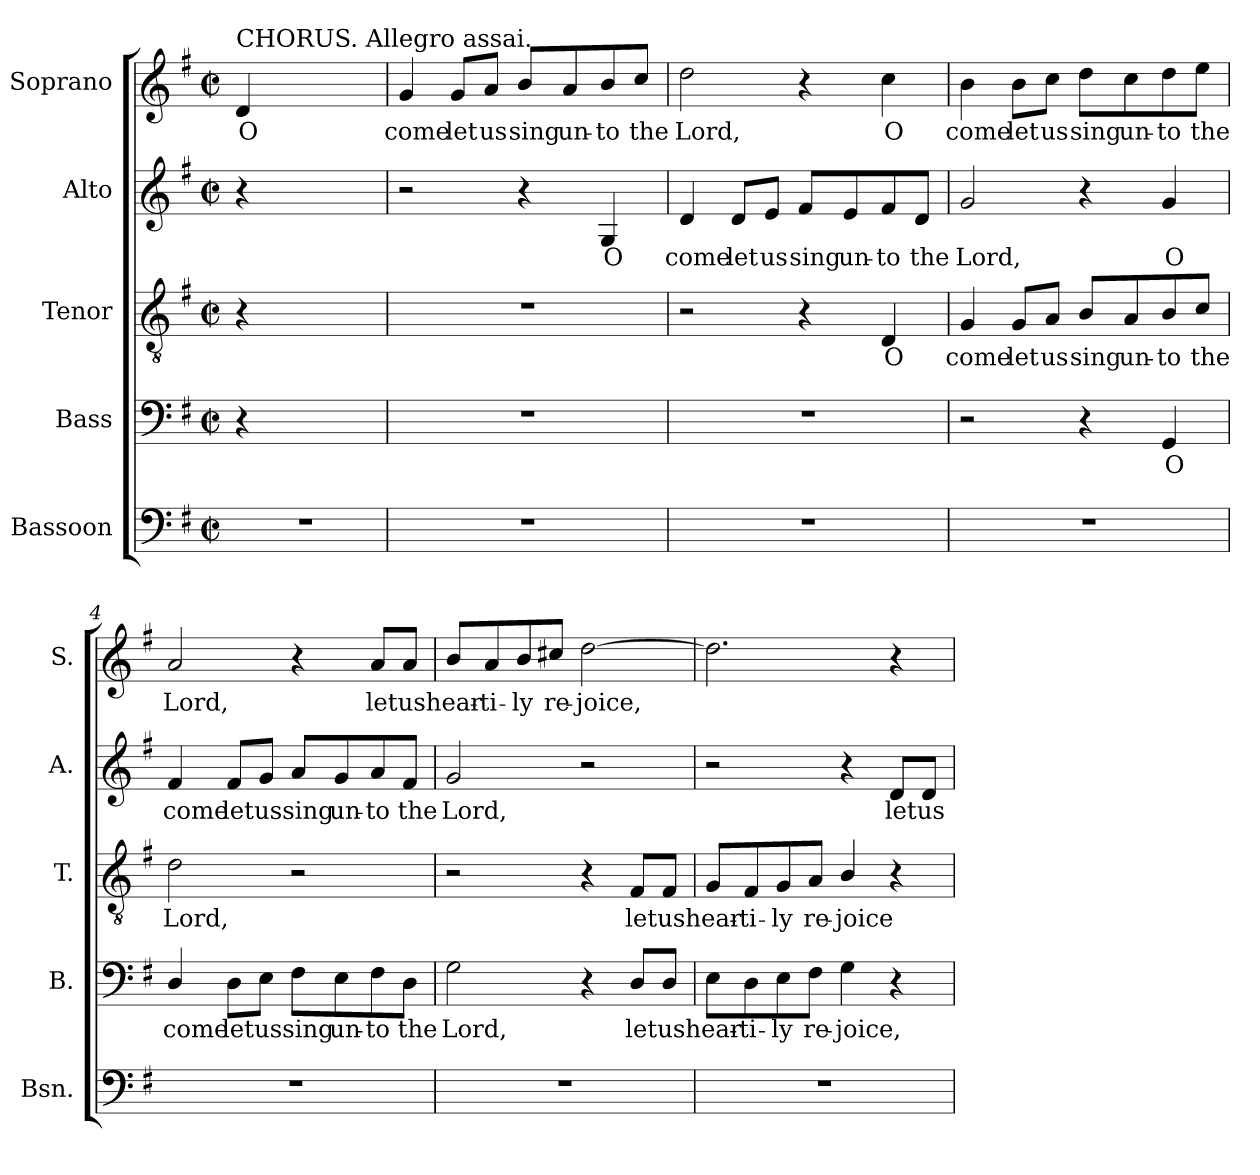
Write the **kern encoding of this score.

**kern	**kern	**text	**kern	**text	**kern	**text	**kern	**text
*part5	*part4	*part4	*part3	*part3	*part2	*part2	*part1	*part1
*staff5	*staff4	*staff4	*staff3	*staff3	*staff2	*staff2	*staff1	*staff1
*I"Bassoon	*I"Bass	*	*I"Tenor	*	*I"Alto	*	*I"Soprano	*
*I'Bsn.	*I'B.	*	*I'T.	*	*I'A.	*	*I'S.	*
!!LO:PB:g=z
*clefF4	*clefF4	*	*clefGv2	*	*clefG2	*	*clefG2	*
*	*	*	*ITrd7c12	*	*	*	*	*
*k[f#]	*k[f#]	*	*k[f#]	*	*k[f#]	*	*k[f#]	*
*G:	*G:	*	*G:	*	*G:	*	*G:	*
*M2/2	*M2/2	*	*M2/2	*	*M2/2	*	*M2/2	*
*met(c|)	*met(c|)	*	*met(c|)	*	*met(c|)	*	*met(c|)	*
=	=	=	=	=	=	=	=	=
!LO:N:vis=1	!	!	!	!	!	!	!	!
!	!	!	!	!	!	!	!LO:TX:a:t=CHORUS. Allegro assai.	!
!	!	!	!	!	!	!	!	!LO:LY:b:color=#000000
1r	4r	.	4r	.	4r	.	4di/	O
.	2.ryy	.	2.ryy	.	2.ryy	.	2.ryy	.
=1	=1	=1	=1	=1	=1	=1	=1	=1
!	!	!	!	!	!	!	!	!LO:LY:b:color=#000000
1r	1r	.	1r	.	2r	.	4gi/	come
!	!	!	!	!	!	!	!	!LO:LY:b:color=#000000
.	.	.	.	.	.	.	8gi/L	let
!	!	!	!	!	!	!	!	!LO:LY:b:color=#000000
.	.	.	.	.	.	.	8ai/J	us
!	!	!	!	!	!	!	!	!LO:LY:b:color=#000000
.	.	.	.	.	4r	.	8bi/L	sing
!	!	!	!	!	!	!	!	!LO:LY:b:color=#000000
.	.	.	.	.	.	.	8ai/	un-
!	!	!	!	!	!	!LO:LY:b:color=#000000	!	!
!	!	!	!	!	!	!	!	!LO:LY:b:color=#000000
.	.	.	.	.	4Gi/	O	8bi/	-to
!	!	!	!	!	!	!	!	!LO:LY:b:color=#000000
.	.	.	.	.	.	.	8cci/J	the
=2	=2	=2	=2	=2	=2	=2	=2	=2
!	!	!	!	!	!	!LO:LY:b:color=#000000	!	!
!	!	!	!	!	!	!	!	!LO:LY:b:color=#000000
1r	1r	.	2r	.	4di/	come	2ddi\	Lord,
!	!	!	!	!	!	!LO:LY:b:color=#000000	!	!
.	.	.	.	.	8di/L	let	.	.
!	!	!	!	!	!	!LO:LY:b:color=#000000	!	!
.	.	.	.	.	8ei/J	us	.	.
!	!	!	!	!	!	!LO:LY:b:color=#000000	!	!
.	.	.	4r	.	8f#i/L	sing	4r	.
!	!	!	!	!	!	!LO:LY:b:color=#000000	!	!
.	.	.	.	.	8ei/	un-	.	.
!	!	!	!	!LO:LY:b:color=#000000	!	!	!	!
!	!	!	!	!	!	!LO:LY:b:color=#000000	!	!
!	!	!	!	!	!	!	!	!LO:LY:b:color=#000000
.	.	.	4DDi/	O	8f#i/	-to	4cci\	O
!	!	!	!	!	!	!LO:LY:b:color=#000000	!	!
.	.	.	.	.	8di/J	the	.	.
=3	=3	=3	=3	=3	=3	=3	=3	=3
!	!	!	!	!LO:LY:b:color=#000000	!	!	!	!
!	!	!	!	!	!	!LO:LY:b:color=#000000	!	!
!	!	!	!	!	!	!	!	!LO:LY:b:color=#000000
1r	2r	.	4GGi/	come	2gi/	Lord,	4bi\	come
!	!	!	!	!LO:LY:b:color=#000000	!	!	!	!
!	!	!	!	!	!	!	!	!LO:LY:b:color=#000000
.	.	.	8GGi/L	let	.	.	8bi\L	let
!	!	!	!	!LO:LY:b:color=#000000	!	!	!	!
!	!	!	!	!	!	!	!	!LO:LY:b:color=#000000
.	.	.	8AAi/J	us	.	.	8cci\J	us
!	!	!	!	!LO:LY:b:color=#000000	!	!	!	!
!	!	!	!	!	!	!	!	!LO:LY:b:color=#000000
.	4r	.	8BBi/L	sing	4r	.	8ddi\L	sing
!	!	!	!	!LO:LY:b:color=#000000	!	!	!	!
!	!	!	!	!	!	!	!	!LO:LY:b:color=#000000
.	.	.	8AAi/	un-	.	.	8cci\	un-
!	!	!LO:LY:b:color=#000000	!	!	!	!	!	!
!	!	!	!	!LO:LY:b:color=#000000	!	!	!	!
!	!	!	!	!	!	!LO:LY:b:color=#000000	!	!
!	!	!	!	!	!	!	!	!LO:LY:b:color=#000000
.	4GGi/	O	8BBi/	-to	4gi/	O	8ddi\	-to
!	!	!	!	!LO:LY:b:color=#000000	!	!	!	!
!	!	!	!	!	!	!	!	!LO:LY:b:color=#000000
.	.	.	8Ci/J	the	.	.	8eei\J	the
=4	=4	=4	=4	=4	=4	=4	=4	=4
!	!	!LO:LY:b:color=#000000	!	!	!	!	!	!
!	!	!	!	!LO:LY:b:color=#000000	!	!	!	!
!	!	!	!	!	!	!LO:LY:b:color=#000000	!	!
!	!	!	!	!	!	!	!	!LO:LY:b:color=#000000
1r	4Di/	come	2Di\	Lord,	4f#i/	come	2ai/	Lord,
!	!	!LO:LY:b:color=#000000	!	!	!	!	!	!
!	!	!	!	!	!	!LO:LY:b:color=#000000	!	!
.	8Di\L	let	.	.	8f#i/L	let	.	.
!	!	!LO:LY:b:color=#000000	!	!	!	!	!	!
!	!	!	!	!	!	!LO:LY:b:color=#000000	!	!
.	8Ei\J	us	.	.	8gi/J	us	.	.
!	!	!LO:LY:b:color=#000000	!	!	!	!	!	!
!	!	!	!	!	!	!LO:LY:b:color=#000000	!	!
.	8F#i\L	sing	2r	.	8ai/L	sing	4r	.
!	!	!LO:LY:b:color=#000000	!	!	!	!	!	!
!	!	!	!	!	!	!LO:LY:b:color=#000000	!	!
.	8Ei\	un-	.	.	8gi/	un-	.	.
!	!	!LO:LY:b:color=#000000	!	!	!	!	!	!
!	!	!	!	!	!	!LO:LY:b:color=#000000	!	!
!	!	!	!	!	!	!	!	!LO:LY:b:color=#000000
.	8F#i\	-to	.	.	8ai/	-to	8ai/L	let
!	!	!LO:LY:b:color=#000000	!	!	!	!	!	!
!	!	!	!	!	!	!LO:LY:b:color=#000000	!	!
!	!	!	!	!	!	!	!	!LO:LY:b:color=#000000
.	8Di\J	the	.	.	8f#i/J	the	8ai/J	us
!!LO:LB:g=z
=5	=5	=5	=5	=5	=5	=5	=5	=5
!	!	!LO:LY:b:color=#000000	!	!	!	!	!	!
!	!	!	!	!	!	!LO:LY:b:color=#000000	!	!
!	!	!	!	!	!	!	!	!LO:LY:b:color=#000000
1r	2Gi\	Lord,	2r	.	2gi/	Lord,	8bi/L	hear-
!	!	!	!	!	!	!	!	!LO:LY:b:color=#000000
.	.	.	.	.	.	.	8ai/	-ti-
!	!	!	!	!	!	!	!	!LO:LY:b:color=#000000
.	.	.	.	.	.	.	8bi/	-ly
!	!	!	!	!	!	!	!	!LO:LY:b:color=#000000
.	.	.	.	.	.	.	8cc#Xi/J	re-
!	!	!	!	!	!	!	!	!LO:LY:b:color=#000000
.	4r	.	4r	.	2r	.	[>2ddi\	-joice,
!	!	!LO:LY:b:color=#000000	!	!	!	!	!	!
!	!	!	!	!LO:LY:b:color=#000000	!	!	!	!
.	8Di/L	let	8FF#i/L	let	.	.	.	.
!	!	!LO:LY:b:color=#000000	!	!	!	!	!	!
!	!	!	!	!LO:LY:b:color=#000000	!	!	!	!
.	8Di/J	us	8FF#i/J	us	.	.	.	.
=6	=6	=6	=6	=6	=6	=6	=6	=6
!	!	!LO:LY:b:color=#000000	!	!	!	!	!	!
!	!	!	!	!LO:LY:b:color=#000000	!	!	!	!
1r	8Ei\L	hear-	8GGi/L	hear-	2r	.	2.ddi\]	.
!	!	!LO:LY:b:color=#000000	!	!	!	!	!	!
!	!	!	!	!LO:LY:b:color=#000000	!	!	!	!
.	8Di\	-ti-	8FF#i/	-ti-	.	.	.	.
!	!	!LO:LY:b:color=#000000	!	!	!	!	!	!
!	!	!	!	!LO:LY:b:color=#000000	!	!	!	!
.	8Ei\	-ly	8GGi/	-ly	.	.	.	.
!	!	!LO:LY:b:color=#000000	!	!	!	!	!	!
!	!	!	!	!LO:LY:b:color=#000000	!	!	!	!
.	8F#i\J	re-	8AAi/J	re-	.	.	.	.
!	!	!LO:LY:b:color=#000000	!	!	!	!	!	!
!	!	!	!	!LO:LY:b:color=#000000	!	!	!	!
.	4Gi\	-joice,	4BBi/	-joice	4r	.	.	.
!	!	!	!	!	!	!LO:LY:b:color=#000000	!	!
.	4r	.	4r	.	8di/L	let	4r	.
!	!	!	!	!	!	!LO:LY:b:color=#000000	!	!
.	.	.	.	.	8di/J	us	.	.
=	=	=	=	=	=	=	=	=
*-	*-	*-	*-	*-	*-	*-	*-	*-
